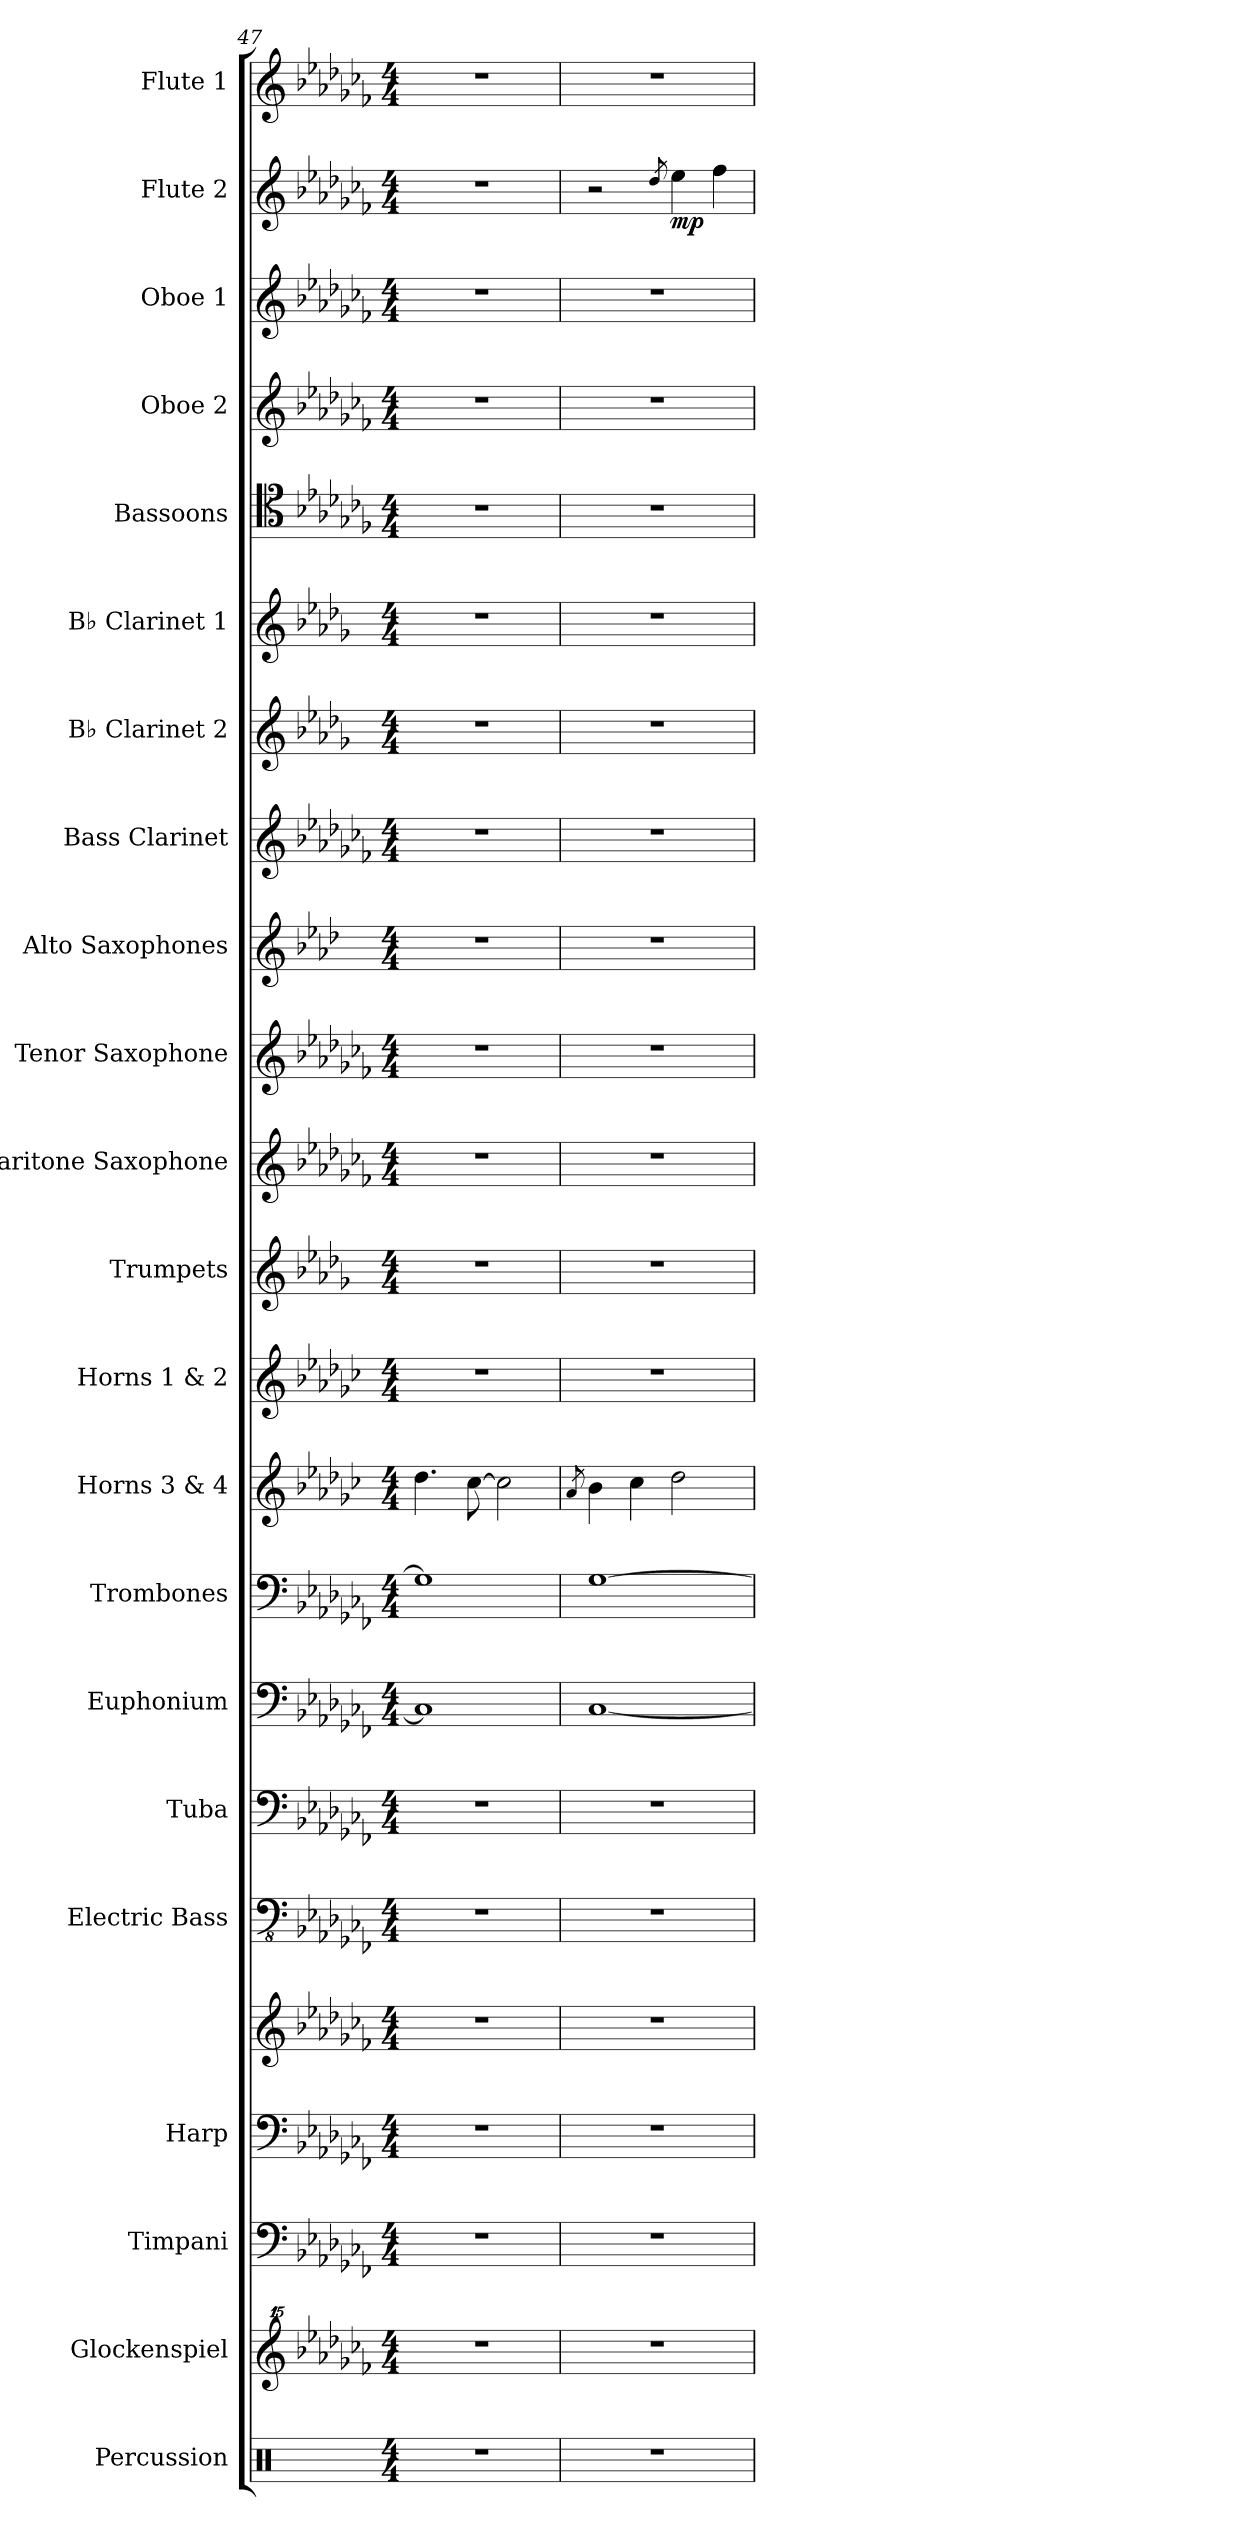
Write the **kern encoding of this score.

**kern	**kern	**kern	**kern	**kern	**kern	**kern	**kern	**kern	**kern	**kern	**kern	**kern	**kern	**kern	**kern	**kern	**kern	**kern	**kern	**kern	**kern	**dynam	**kern
*part22	*part21	*part20	*part19	*part19	*part18	*part17	*part16	*part15	*part14	*part13	*part12	*part11	*part10	*part9	*part8	*part7	*part6	*part5	*part4	*part3	*part2	*part2	*part1
*staff23	*staff22	*staff21	*staff20	*staff19	*staff18	*staff17	*staff16	*staff15	*staff14	*staff13	*staff12	*staff11	*staff10	*staff9	*staff8	*staff7	*staff6	*staff5	*staff4	*staff3	*staff2	*staff2	*staff1
*I"Percussion	*I"Glockenspiel	*I"Timpani	*I"Harp	*	*I"Electric Bass	*I"Tuba	*I"Euphonium	*I"Trombones	*I"Horns 3 &amp; 4	*I"Horns 1 &amp; 2	*I"Trumpets	*I"Baritone Saxophone	*I"Tenor Saxophone	*I"Alto Saxophones	*I"Bass Clarinet	*I"B♭ Clarinet 2	*I"B♭ Clarinet 1	*I"Bassoons	*I"Oboe 2	*I"Oboe 1	*I"Flute 2	*	*I"Flute 1
*I'Perc.	*I'Glk.	*I'Timp.	*I'Hrp.	*	*I'El. B.	*I'Tba.	*I'Euph.	*I'Tbns.	*I'Hns. 3/4	*I'Hns. 1/2	*I'Tpts.	*I'Bar. Sax.	*I'T. Sax.	*I'A. Saxes.	*I'B. Cl.	*I'B♭ Cl. 2	*I'B♭ Cl. 1	*I'Bsns.	*I'Ob. 2	*I'Ob. 1	*I'Fl. 2	*	*I'Fl. 1
*clefX	*clefG^^2	*clefF4	*clefF4	*clefG2	*clefFv4	*clefF4	*clefF4	*clefF4	*clefG2	*clefG2	*clefG2	*clefG2	*clefG2	*clefG2	*clefG2	*clefG2	*clefG2	*clefC4	*clefG2	*clefG2	*clefG2	*	*clefG2
*	*	*	*	*	*	*	*	*	*ITrd4c7	*ITrd4c7	*ITrd1c2	*ITrd12c21	*ITrd8c14	*ITrd5c9	*ITrd8c14	*ITrd1c2	*ITrd1c2	*	*	*	*	*	*
*k[]	*k[b-e-a-d-g-c-f-]	*k[b-e-a-d-g-c-f-]	*k[b-e-a-d-g-c-f-]	*k[b-e-a-d-g-c-f-]	*k[b-e-a-d-g-c-f-]	*k[b-e-a-d-g-c-f-]	*k[b-e-a-d-g-c-f-]	*k[b-e-a-d-g-c-f-]	*k[b-e-a-d-g-c-f-]	*k[b-e-a-d-g-c-f-]	*k[b-e-a-d-g-c-f-]	*k[b-e-a-d-g-c-f-]	*k[b-e-a-d-g-c-f-]	*k[b-e-a-d-g-c-f-]	*k[b-e-a-d-g-c-f-]	*k[b-e-a-d-g-c-f-]	*k[b-e-a-d-g-c-f-]	*k[b-e-a-d-g-c-f-]	*k[b-e-a-d-g-c-f-]	*k[b-e-a-d-g-c-f-]	*k[b-e-a-d-g-c-f-]	*	*k[b-e-a-d-g-c-f-]
*M4/4	*M4/4	*M4/4	*M4/4	*M4/4	*M4/4	*M4/4	*M4/4	*M4/4	*M4/4	*M4/4	*M4/4	*M4/4	*M4/4	*M4/4	*M4/4	*M4/4	*M4/4	*M4/4	*M4/4	*M4/4	*M4/4	*	*M4/4
=47	=47	=47	=47	=47	=47	=47	=47	=47	=47	=47	=47	=47	=47	=47	=47	=47	=47	=47	=47	=47	=47	=47	=47
1r	1r	1r	1r	1r	1r	1r	1C-]	1G-]	4.g-\	1r	1r	1r	1r	1r	1r	1r	1r	1r	1r	1r	1r	.	1r
.	.	.	.	.	.	.	.	.	[8f-\	.	.	.	.	.	.	.	.	.	.	.	.	.	.
.	.	.	.	.	.	.	.	.	2f-\]	.	.	.	.	.	.	.	.	.	.	.	.	.	.
=48	=48	=48	=48	=48	=48	=48	=48	=48	=48	=48	=48	=48	=48	=48	=48	=48	=48	=48	=48	=48	=48	=48	=48
.	.	.	.	.	.	.	.	.	8qd-/	.	.	.	.	.	.	.	.	.	.	.	.	.	.
1r	1r	1r	1r	1r	1r	1r	[1C-	[1G-	4e-\	1r	1r	1r	1r	1r	1r	1r	1r	1r	1r	1r	2r	.	1r
.	.	.	.	.	.	.	.	.	4f-\	.	.	.	.	.	.	.	.	.	.	.	.	.	.
.	.	.	.	.	.	.	.	.	.	.	.	.	.	.	.	.	.	.	.	.	8qdd-/	.	.
!	!	!	!	!	!	!	!	!	!	!	!	!	!	!	!	!	!	!	!	!	!	!LO:DY:b	!
.	.	.	.	.	.	.	.	.	2g-\	.	.	.	.	.	.	.	.	.	.	.	4ee-\	mp	.
.	.	.	.	.	.	.	.	.	.	.	.	.	.	.	.	.	.	.	.	.	4ff-\	.	.
=	=	=	=	=	=	=	=	=	=	=	=	=	=	=	=	=	=	=	=	=	=	=	=
*-	*-	*-	*-	*-	*-	*-	*-	*-	*-	*-	*-	*-	*-	*-	*-	*-	*-	*-	*-	*-	*-	*-	*-
